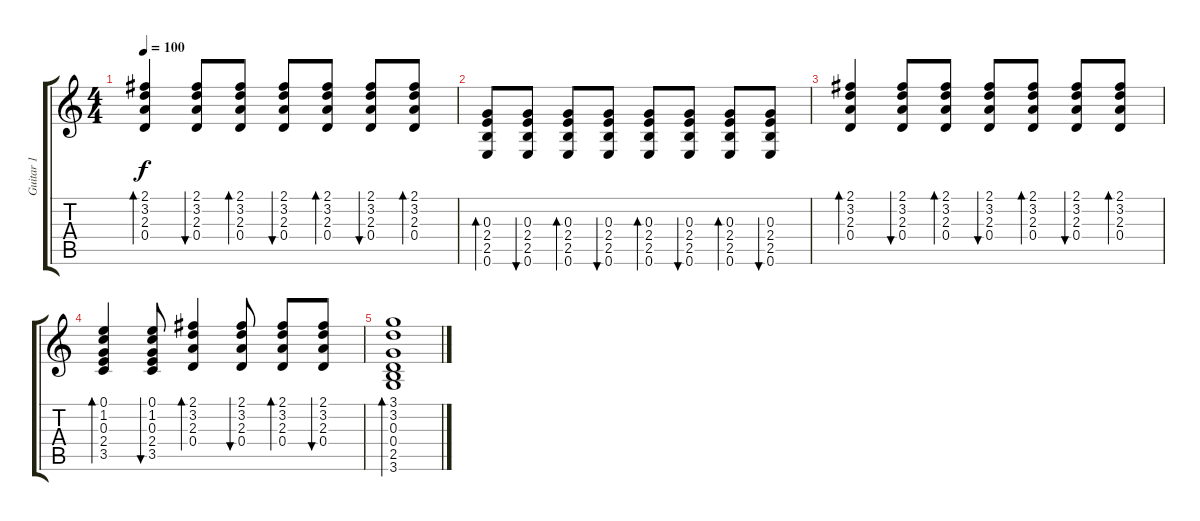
\track ("Guitar 1" "Guitar 1") {instrument overdrivenguitar}
\staff {score tabs}
\tuning (E4 B3 G3 D3 A2 E2) {hide}
\ts (4 4)
\tempo 100
\clef g2
\ks c
(2.1 3.2 2.3 0.4).4{bd 30 dy f} (2.1 3.2 2.3 0.4).8{bu 30} (2.1 3.2 2.3 0.4).8{bd 30} (2.1 3.2 2.3 0.4).8{bu 30} (2.1 3.2 2.3 0.4).8{bd 30} (2.1 3.2 2.3 0.4).8{bu 30} (2.1 3.2 2.3 0.4).8{bd 30} |
(0.3 2.4 2.5 0.6).8{bd 30} (0.3 2.4 2.5 0.6).8{bu 30} (0.3 2.4 2.5 0.6).8{bd 30} (0.3 2.4 2.5 0.6).8{bu 30} (0.3 2.4 2.5 0.6).8{bd 30} (0.3 2.4 2.5 0.6).8{bu 30} (0.3 2.4 2.5 0.6).8{bd 30} (0.3 2.4 2.5 0.6).8{bu 30} |
(2.1 3.2 2.3 0.4).4{bd 30} (2.1 3.2 2.3 0.4).8{bu 30} (2.1 3.2 2.3 0.4).8{bd 30} (2.1 3.2 2.3 0.4).8{bu 30} (2.1 3.2 2.3 0.4).8{bd 30} (2.1 3.2 2.3 0.4).8{bu 30} (2.1 3.2 2.3 0.4).8{bd 30} |
(0.1 1.2 0.3 2.4 3.5).4{bd 30} (0.1 1.2 0.3 2.4 3.5).8{bu 30} (2.1 3.2 2.3 0.4).4{bd 30} (2.1 3.2 2.3 0.4).8{bu 30} (2.1 3.2 2.3 0.4).8{bd 30} (2.1 3.2 2.3 0.4).8{bu 30} |
(3.1 3.2 0.3 0.4 2.5 3.6).1{bd 30 volume 0}
